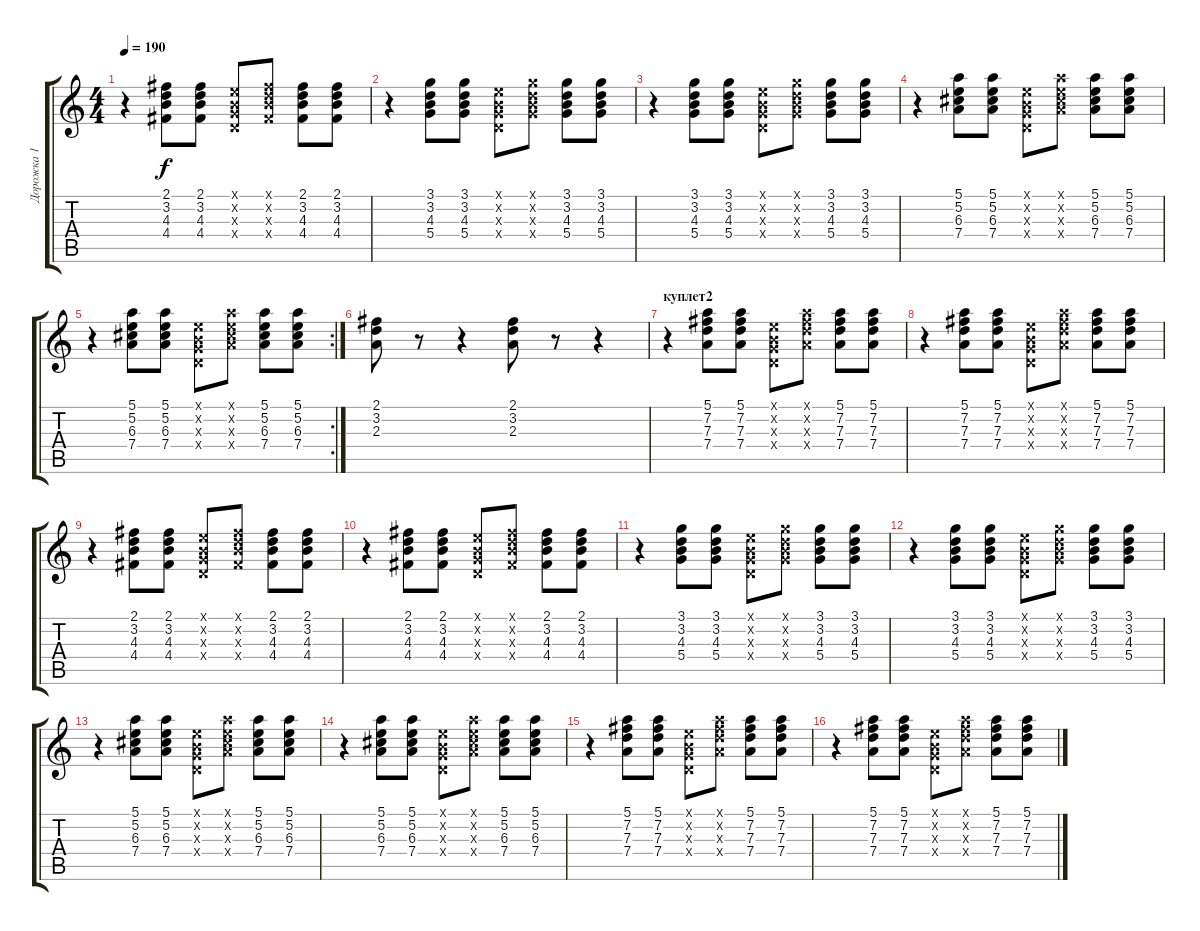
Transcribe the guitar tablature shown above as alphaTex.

\track ("Дорожка 1" "Дорожка 1") {instrument electricguitarclean}
\staff {score tabs}
\tuning (E4 B3 G3 D3 A2 E2) {hide}
\ts (4 4)
\tempo 190
\clef g2
\ks c
r.4{dy f} (2.1 3.2 4.3 4.4).8 (2.1 3.2 4.3 4.4).8 (0.1{x} 0.2{x} 0.3{x} 0.4{x}).8 (2.1{x} 3.2{x} 4.3{x} 4.4{x}).8 (2.1 3.2 4.3 4.4).8 (2.1 3.2 4.3 4.4).8 |
r.4 (3.1 3.2 4.3 5.4).8 (3.1 3.2 4.3 5.4).8 (0.1{x} 0.2{x} 0.3{x} 0.4{x}).8 (3.1{x} 3.2{x} 4.3{x} 5.4{x}).8 (3.1 3.2 4.3 5.4).8 (3.1 3.2 4.3 5.4).8 |
r.4 (3.1 3.2 4.3 5.4).8 (3.1 3.2 4.3 5.4).8 (0.1{x} 0.2{x} 0.3{x} 0.4{x}).8 (3.1{x} 3.2{x} 4.3{x} 5.4{x}).8 (3.1 3.2 4.3 5.4).8 (3.1 3.2 4.3 5.4).8 |
r.4 (5.1 5.2 6.3 7.4).8 (5.1 5.2 6.3 7.4).8 (0.1{x} 0.2{x} 0.3{x} 0.4{x}).8 (5.1{x} 5.2{x} 6.3{x} 7.4{x}).8 (5.1 5.2 6.3 7.4).8 (5.1 5.2 6.3 7.4).8 |
\rc 2
r.4 (5.1 5.2 6.3 7.4).8 (5.1 5.2 6.3 7.4).8 (0.1{x} 0.2{x} 0.3{x} 0.4{x}).8 (5.1{x} 5.2{x} 6.3{x} 7.4{x}).8 (5.1 5.2 6.3 7.4).8 (5.1 5.2 6.3 7.4).8 |
(2.1 3.2 2.3).8 r.8 r.4 (2.1 3.2 2.3).8 r.8 r.4 |
\section ("" "куплет2")
r.4 (5.1 7.2 7.3 7.4).8 (5.1 7.2 7.3 7.4).8 (0.1{x} 0.2{x} 0.3{x} 0.4{x}).8 (5.1{x} 7.2{x} 7.3{x} 7.4{x}).8 (5.1 7.2 7.3 7.4).8 (5.1 7.2 7.3 7.4).8 |
r.4 (5.1 7.2 7.3 7.4).8 (5.1 7.2 7.3 7.4).8 (0.1{x} 0.2{x} 0.3{x} 0.4{x}).8 (5.1{x} 7.2{x} 7.3{x} 7.4{x}).8 (5.1 7.2 7.3 7.4).8 (5.1 7.2 7.3 7.4).8 |
r.4 (2.1 3.2 4.3 4.4).8 (2.1 3.2 4.3 4.4).8 (0.1{x} 0.2{x} 0.3{x} 0.4{x}).8 (2.1{x} 3.2{x} 4.3{x} 4.4{x}).8 (2.1 3.2 4.3 4.4).8 (2.1 3.2 4.3 4.4).8 |
r.4 (2.1 3.2 4.3 4.4).8 (2.1 3.2 4.3 4.4).8 (0.1{x} 0.2{x} 0.3{x} 0.4{x}).8 (2.1{x} 3.2{x} 4.3{x} 4.4{x}).8 (2.1 3.2 4.3 4.4).8 (2.1 3.2 4.3 4.4).8 |
r.4 (3.1 3.2 4.3 5.4).8 (3.1 3.2 4.3 5.4).8 (0.1{x} 0.2{x} 0.3{x} 0.4{x}).8 (3.1{x} 3.2{x} 4.3{x} 5.4{x}).8 (3.1 3.2 4.3 5.4).8 (3.1 3.2 4.3 5.4).8 |
r.4 (3.1 3.2 4.3 5.4).8 (3.1 3.2 4.3 5.4).8 (0.1{x} 0.2{x} 0.3{x} 0.4{x}).8 (3.1{x} 3.2{x} 4.3{x} 5.4{x}).8 (3.1 3.2 4.3 5.4).8 (3.1 3.2 4.3 5.4).8 |
r.4 (5.1 5.2 6.3 7.4).8 (5.1 5.2 6.3 7.4).8 (0.1{x} 0.2{x} 0.3{x} 0.4{x}).8 (5.1{x} 5.2{x} 6.3{x} 7.4{x}).8 (5.1 5.2 6.3 7.4).8 (5.1 5.2 6.3 7.4).8 |
r.4 (5.1 5.2 6.3 7.4).8 (5.1 5.2 6.3 7.4).8 (0.1{x} 0.2{x} 0.3{x} 0.4{x}).8 (5.1{x} 5.2{x} 6.3{x} 7.4{x}).8 (5.1 5.2 6.3 7.4).8 (5.1 5.2 6.3 7.4).8 |
r.4 (5.1 7.2 7.3 7.4).8 (5.1 7.2 7.3 7.4).8 (0.1{x} 0.2{x} 0.3{x} 0.4{x}).8 (5.1{x} 7.2{x} 7.3{x} 7.4{x}).8 (5.1 7.2 7.3 7.4).8 (5.1 7.2 7.3 7.4).8 |
r.4 (5.1 7.2 7.3 7.4).8 (5.1 7.2 7.3 7.4).8 (0.1{x} 0.2{x} 0.3{x} 0.4{x}).8 (5.1{x} 7.2{x} 7.3{x} 7.4{x}).8 (5.1 7.2 7.3 7.4).8 (5.1 7.2 7.3 7.4).8
